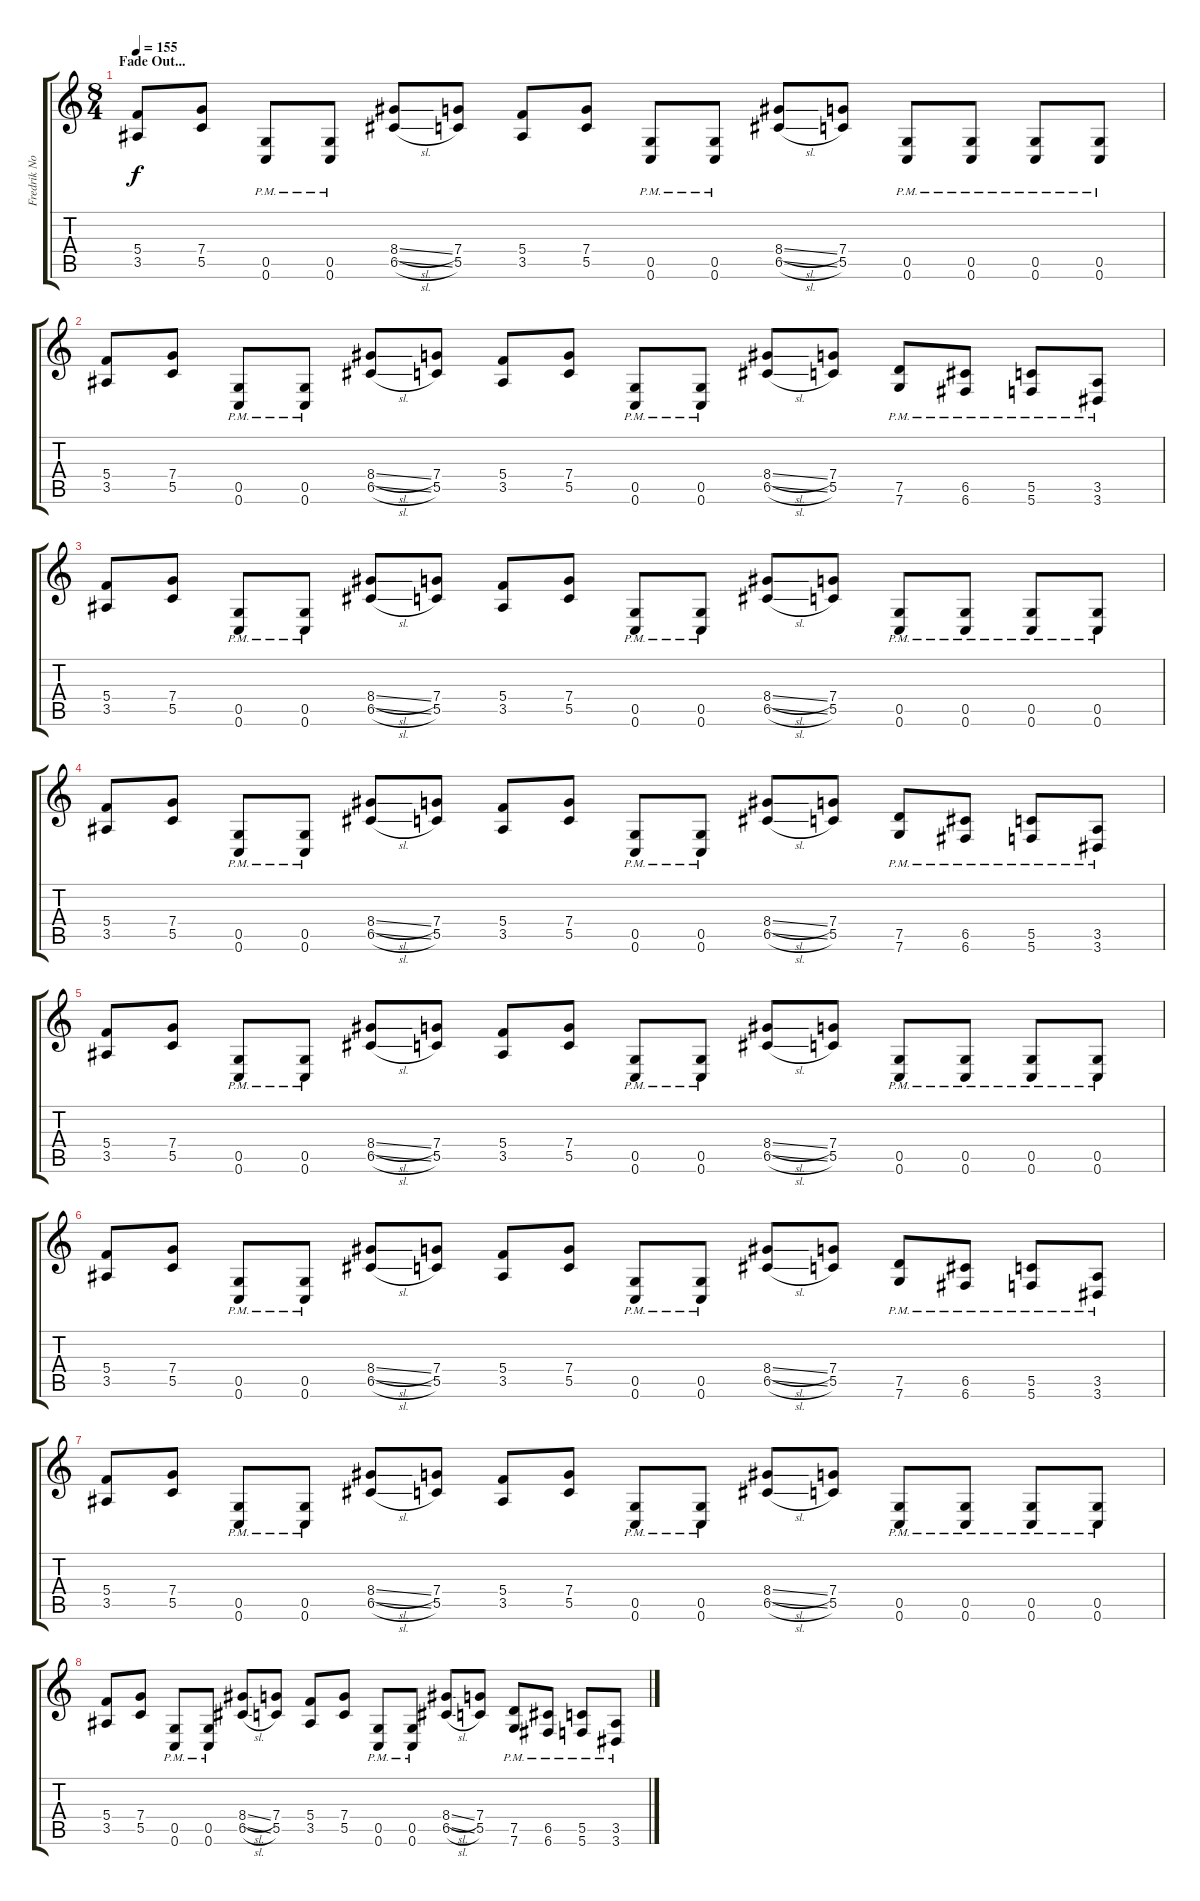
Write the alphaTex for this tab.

\track ("Fredrik Norstrom - Rhytm" "Fredrik No") {instrument distortionguitar}
\staff {score tabs}
\tuning (D4 A3 F3 C3 G2 C2) {hide}
\ts (8 4)
\section ("" "Fade Out...")
\tempo 155
\clef g2
\ks c
(5.4 3.5).8{dy f} (7.4 5.5).8 (0.5{pm} 0.6{pm}).8 (0.5{pm} 0.6{pm}).8 (8.4{sl} 6.5{sl}).8 (7.4 5.5).8 (5.4 3.5).8 (7.4 5.5).8 (0.5{pm} 0.6{pm}).8 (0.5{pm} 0.6{pm}).8 (8.4{sl} 6.5{sl}).8 (7.4 5.5).8 (0.5{pm} 0.6{pm}).8 (0.5{pm} 0.6{pm}).8 (0.5{pm} 0.6{pm}).8 (0.5{pm} 0.6{pm}).8 |
(5.4 3.5).8 (7.4 5.5).8 (0.5{pm} 0.6{pm}).8 (0.5{pm} 0.6{pm}).8 (8.4{sl} 6.5{sl}).8 (7.4 5.5).8 (5.4 3.5).8 (7.4 5.5).8 (0.5{pm} 0.6{pm}).8 (0.5{pm} 0.6{pm}).8 (8.4{sl} 6.5{sl}).8 (7.4 5.5).8 (7.5{pm} 7.6{pm}).8 (6.5{pm} 6.6{pm}).8 (5.5{pm} 5.6{pm}).8 (3.5{pm} 3.6{pm}).8 |
(5.4 3.5).8 (7.4 5.5).8 (0.5{pm} 0.6{pm}).8 (0.5{pm} 0.6{pm}).8 (8.4{sl} 6.5{sl}).8 (7.4 5.5).8 (5.4 3.5).8 (7.4 5.5).8 (0.5{pm} 0.6{pm}).8 (0.5{pm} 0.6{pm}).8 (8.4{sl} 6.5{sl}).8 (7.4 5.5).8 (0.5{pm} 0.6{pm}).8 (0.5{pm} 0.6{pm}).8 (0.5{pm} 0.6{pm}).8 (0.5{pm} 0.6{pm}).8 |
(5.4 3.5).8 (7.4 5.5).8 (0.5{pm} 0.6{pm}).8 (0.5{pm} 0.6{pm}).8 (8.4{sl} 6.5{sl}).8 (7.4 5.5).8 (5.4 3.5).8 (7.4 5.5).8 (0.5{pm} 0.6{pm}).8 (0.5{pm} 0.6{pm}).8 (8.4{sl} 6.5{sl}).8 (7.4 5.5).8 (7.5{pm} 7.6{pm}).8 (6.5{pm} 6.6{pm}).8 (5.5{pm} 5.6{pm}).8 (3.5{pm} 3.6{pm}).8 |
(5.4 3.5).8 (7.4 5.5).8 (0.5{pm} 0.6{pm}).8 (0.5{pm} 0.6{pm}).8 (8.4{sl} 6.5{sl}).8 (7.4 5.5).8 (5.4 3.5).8 (7.4 5.5).8 (0.5{pm} 0.6{pm}).8 (0.5{pm} 0.6{pm}).8 (8.4{sl} 6.5{sl}).8 (7.4 5.5).8 (0.5{pm} 0.6{pm}).8 (0.5{pm} 0.6{pm}).8 (0.5{pm} 0.6{pm}).8 (0.5{pm} 0.6{pm}).8 |
(5.4 3.5).8 (7.4 5.5).8 (0.5{pm} 0.6{pm}).8 (0.5{pm} 0.6{pm}).8 (8.4{sl} 6.5{sl}).8 (7.4 5.5).8 (5.4 3.5).8 (7.4 5.5).8 (0.5{pm} 0.6{pm}).8 (0.5{pm} 0.6{pm}).8 (8.4{sl} 6.5{sl}).8 (7.4 5.5).8 (7.5{pm} 7.6{pm}).8 (6.5{pm} 6.6{pm}).8 (5.5{pm} 5.6{pm}).8 (3.5{pm} 3.6{pm}).8 |
(5.4 3.5).8 (7.4 5.5).8 (0.5{pm} 0.6{pm}).8 (0.5{pm} 0.6{pm}).8 (8.4{sl} 6.5{sl}).8 (7.4 5.5).8 (5.4 3.5).8 (7.4 5.5).8 (0.5{pm} 0.6{pm}).8 (0.5{pm} 0.6{pm}).8 (8.4{sl} 6.5{sl}).8 (7.4 5.5).8 (0.5{pm} 0.6{pm}).8 (0.5{pm} 0.6{pm}).8 (0.5{pm} 0.6{pm}).8 (0.5{pm} 0.6{pm}).8 |
(5.4 3.5).8 (7.4 5.5).8 (0.5{pm} 0.6{pm}).8 (0.5{pm} 0.6{pm}).8 (8.4{sl} 6.5{sl}).8 (7.4 5.5).8 (5.4 3.5).8 (7.4 5.5).8 (0.5{pm} 0.6{pm}).8 (0.5{pm} 0.6{pm}).8 (8.4{sl} 6.5{sl}).8 (7.4 5.5).8 (7.5{pm} 7.6{pm}).8 (6.5{pm} 6.6{pm}).8 (5.5{pm} 5.6{pm}).8 (3.5{pm} 3.6{pm}).8
